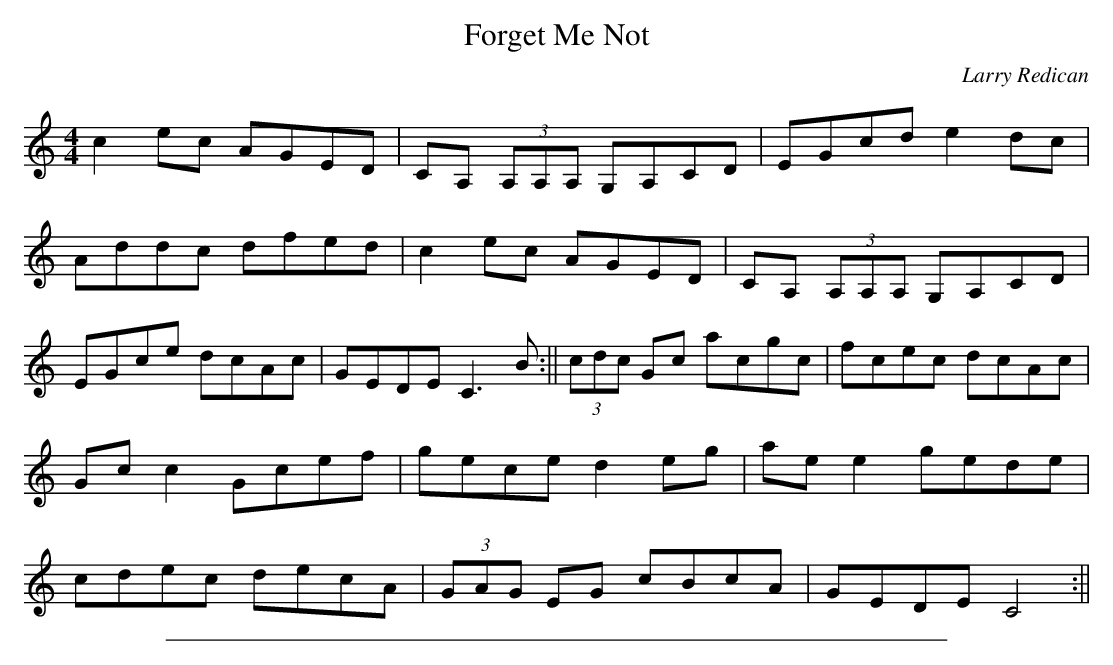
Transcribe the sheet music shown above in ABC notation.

X:1
T: Forget Me Not
C:Larry Redican
M:4/4
L:1/8
K:C
c2ec AGED|CA, (3A,A,A, G,A,CD|EGcd e2dc|Addc dfed|\
c2ec AGED|CA, (3A,A,A, G,A,CD|EGce dcAc|GEDE C3B:||\
(3cdc Gc acgc|fcec dcAc|Gcc2 Gcef|gece d2eg|\
aee2 gede|cdec decA|(3GAG EG cBcA|GEDE C4:||
